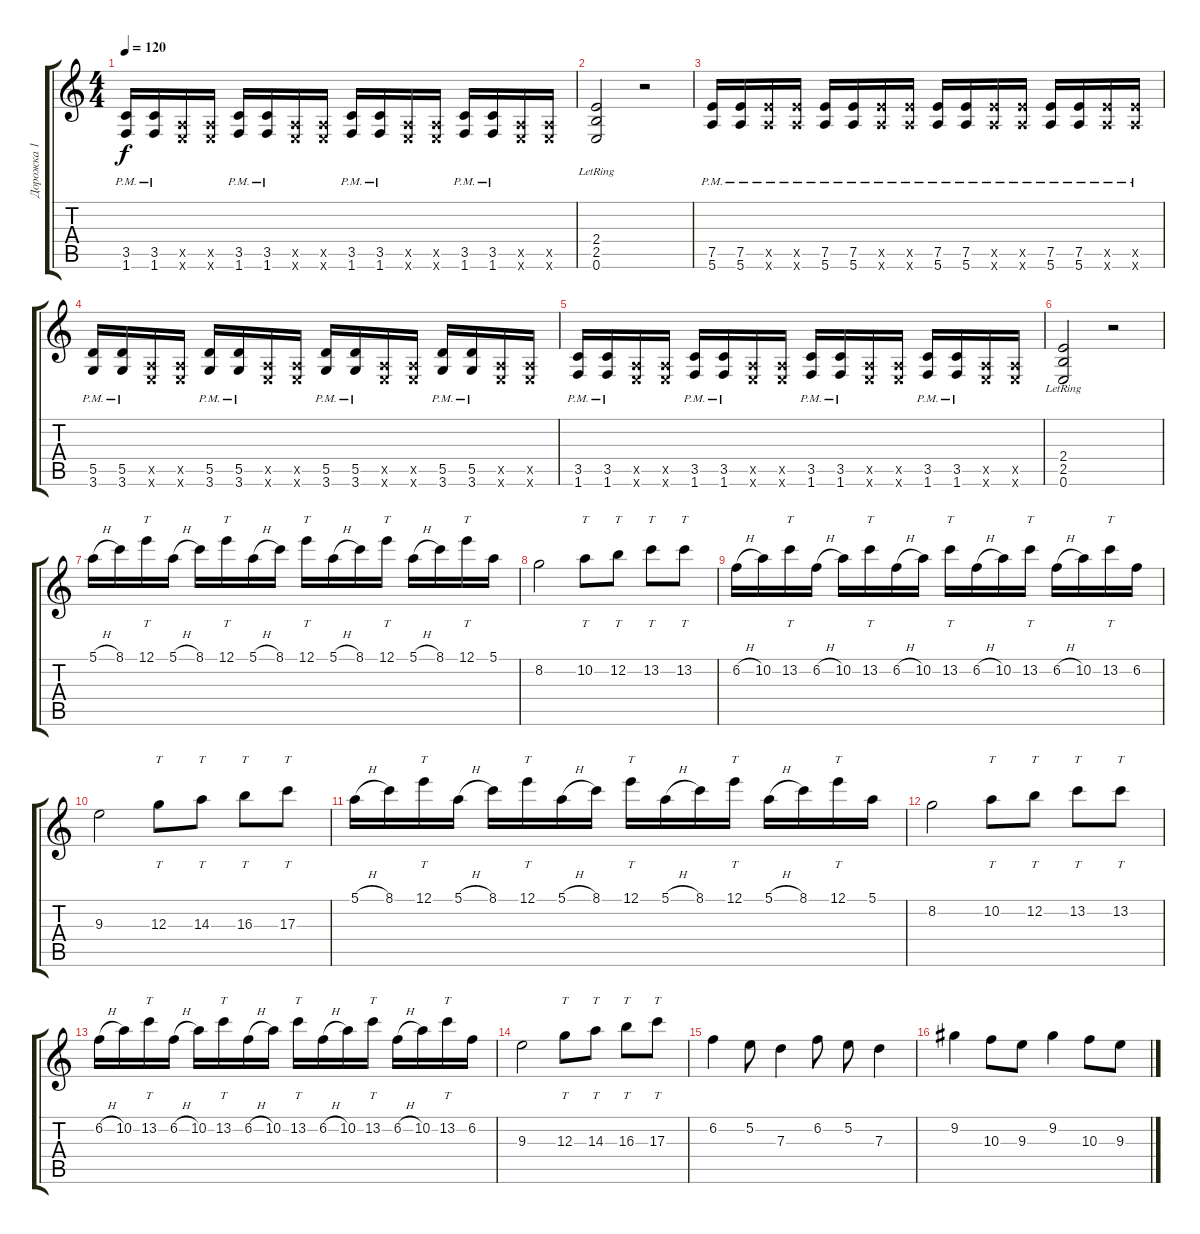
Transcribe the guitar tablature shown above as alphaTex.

\track ("Дорожка 1" "Дорожка 1") {instrument distortionguitar}
\staff {score tabs}
\tuning (E4 B3 G3 D3 A2 E2) {hide}
\ts (4 4)
\tempo 120
\clef g2
\ks c
(3.5{pm} 1.6).16{dy f} (3.5{pm} 1.6).16 (0.5{x} 0.6{x}).16 (0.5{x} 0.6{x}).16 (3.5{pm} 1.6).16 (3.5{pm} 1.6).16 (0.5{x} 0.6{x}).16 (0.5{x} 0.6{x}).16 (3.5{pm} 1.6).16 (3.5{pm} 1.6).16 (0.5{x} 0.6{x}).16 (0.5{x} 0.6{x}).16 (3.5{pm} 1.6).16 (3.5{pm} 1.6).16 (0.5{x} 0.6{x}).16 (0.5{x} 0.6{x}).16 |
(2.4 2.5 0.6{lr}).2 r.2 |
(7.5{pm} 5.6).16 (7.5{pm} 5.6).16 (7.5{pm x} 5.6{x}).16 (7.5{pm x} 5.6{x}).16 (7.5{pm} 5.6).16 (7.5{pm} 5.6).16 (7.5{pm x} 5.6{x}).16 (7.5{pm x} 5.6{x}).16 (7.5{pm} 5.6).16 (7.5{pm} 5.6).16 (7.5{pm x} 5.6{x}).16 (7.5{pm x} 5.6{x}).16 (7.5{pm} 5.6).16 (7.5{pm} 5.6).16 (7.5{pm x} 5.6{x}).16 (7.5{pm x} 5.6{x}).16 |
(5.5{pm} 3.6).16 (5.5{pm} 3.6).16 (0.5{x} 0.6{x}).16 (0.5{x} 0.6{x}).16 (5.5{pm} 3.6).16 (5.5{pm} 3.6).16 (0.5{x} 0.6{x}).16 (0.5{x} 0.6{x}).16 (5.5{pm} 3.6).16 (5.5{pm} 3.6).16 (0.5{x} 0.6{x}).16 (0.5{x} 0.6{x}).16 (5.5 3.6{pm}).16 (5.5 3.6{pm}).16 (0.5{x} 0.6{x}).16 (0.5{x} 0.6{x}).16 |
(3.5{pm} 1.6).16 (3.5{pm} 1.6).16 (0.5{x} 0.6{x}).16 (0.5{x} 0.6{x}).16 (3.5{pm} 1.6).16 (3.5{pm} 1.6).16 (0.5{x} 0.6{x}).16 (0.5{x} 0.6{x}).16 (3.5{pm} 1.6).16 (3.5{pm} 1.6).16 (0.5{x} 0.6{x}).16 (0.5{x} 0.6{x}).16 (3.5{pm} 1.6).16 (3.5{pm} 1.6).16 (0.5{x} 0.6{x}).16 (0.5{x} 0.6{x}).16 |
(2.4 2.5 0.6{lr}).2 r.2 |
5.1{h}.16 8.1.16 12.1.16{tt} 5.1{h}.16 8.1.16 12.1.16{tt} 5.1{h}.16 8.1.16 12.1.16{tt} 5.1{h}.16 8.1.16 12.1.16{tt} 5.1{h}.16 8.1.16 12.1.16{tt} 5.1.16 |
8.2.2 10.2.8{tt} 12.2.8{tt} 13.2.8{tt} 13.2.8{tt} |
6.2{h}.16 10.2.16 13.2.16{tt} 6.2{h}.16 10.2.16 13.2.16{tt} 6.2{h}.16 10.2.16 13.2.16{tt} 6.2{h}.16 10.2.16 13.2.16{tt} 6.2{h}.16 10.2.16 13.2.16{tt} 6.2.16 |
9.3.2 12.3.8{tt} 14.3.8{tt} 16.3.8{tt} 17.3.8{tt} |
5.1{h}.16 8.1.16 12.1.16{tt} 5.1{h}.16 8.1.16 12.1.16{tt} 5.1{h}.16 8.1.16 12.1.16{tt} 5.1{h}.16 8.1.16 12.1.16{tt} 5.1{h}.16 8.1.16 12.1.16{tt} 5.1.16 |
8.2.2 10.2.8{tt} 12.2.8{tt} 13.2.8{tt} 13.2.8{tt} |
6.2{h}.16 10.2.16 13.2.16{tt} 6.2{h}.16 10.2.16 13.2.16{tt} 6.2{h}.16 10.2.16 13.2.16{tt} 6.2{h}.16 10.2.16 13.2.16{tt} 6.2{h}.16 10.2.16 13.2.16{tt} 6.2.16 |
9.3.2 12.3.8{tt} 14.3.8{tt} 16.3.8{tt} 17.3.8{tt} |
6.2.4 5.2.8 7.3.4 6.2.8 5.2.8 7.3.4 |
9.2.4 10.3.8 9.3.8 9.2.4 10.3.8 9.3.8
